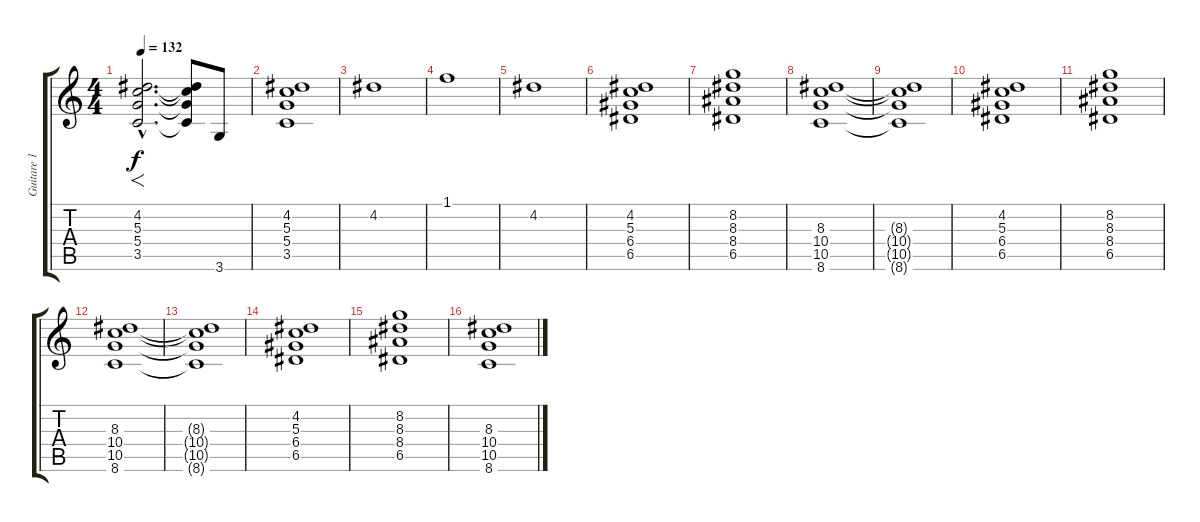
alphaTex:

\track ("Guitare 1 (lead)" "Guitare 1 ") {instrument distortionguitar}
\staff {score tabs}
\tuning (E4 B3 G3 D3 A2 E2) {hide}
\ts (4 4)
\tempo 132
\clef g2
\ks c
(4.2{hac} 5.3{hac} 5.4{hac} 3.5{hac}).2{f d dy f instrument distortionguitar} (4.2{t} 5.3{t} 5.4{t} 3.5{t}).8 3.6.8 |
(4.2 5.3 5.4 3.5).1 |
4.2.1 |
1.1.1 |
4.2.1 |
(4.2 5.3 6.4 6.5).1 |
(8.2 8.3 8.4 6.5).1 |
(8.3 10.4 10.5 8.6).1 |
(8.3{t} 10.4{t} 10.5{t} 8.6{t}).1 |
(4.2 5.3 6.4 6.5).1 |
(8.2 8.3 8.4 6.5).1 |
(8.3 10.4 10.5 8.6).1 |
(8.3{t} 10.4{t} 10.5{t} 8.6{t}).1 |
(4.2 5.3 6.4 6.5).1 |
(8.2 8.3 8.4 6.5).1 |
(8.3 10.4 10.5 8.6).1
